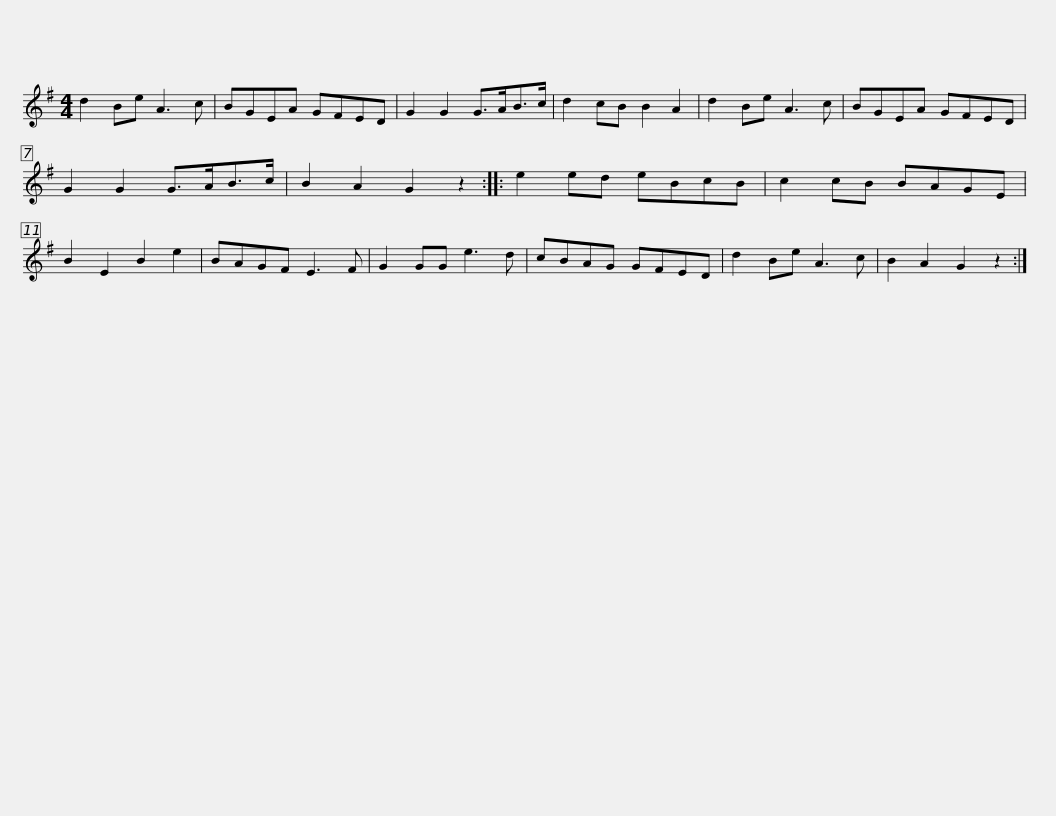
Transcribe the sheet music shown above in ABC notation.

X:1
L:1/8
M:4/4
I:linebreak $
K:none
V:1 treble transpose="8 "
V:1
[K:G] d2 Be A3 c | BGEA GFED | G2 G2 G>AB>c | d2 cB B2 A2 | d2 Be A3 c | %5
 BGEA GFED |$ G2 G2 G>AB>c | B2 A2 G2 z2 :: e2 ed eBcB | c2 cB BAGE | %10
 B2 E2 B2 e2 | BAGF E3 F | G2 GG e3 d |$ cBAG GFED | d2 Be A3 c | %15
 B2 A2 G2 z2 :| %16
